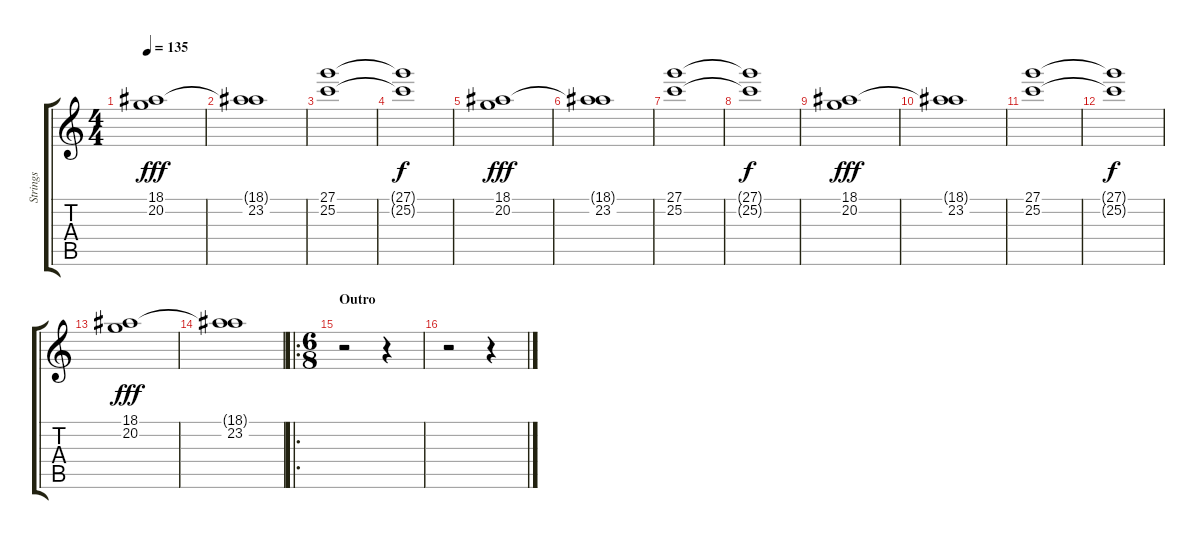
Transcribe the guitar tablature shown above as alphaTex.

\track ("Strings" "Strings") {instrument stringensemble1}
\staff {score tabs}
\tuning (E4 B3 G3 D3 A2 E2) {hide}
\ts (4 4)
\tempo 135
\clef g2
\ks c
(18.1 20.2).1{dy fff} |
(18.1{t} 23.2).1 |
(27.1 25.2).1 |
(27.1{t} 25.2{t}).1{dy f} |
(18.1 20.2).1{dy fff} |
(18.1{t} 23.2).1 |
(27.1 25.2).1 |
(27.1{t} 25.2{t}).1{dy f} |
(18.1 20.2).1{dy fff} |
(18.1{t} 23.2).1 |
(27.1 25.2).1 |
(27.1{t} 25.2{t}).1{dy f} |
(18.1 20.2).1{dy fff} |
(18.1{t} 23.2).1 |
\ro
\ts (6 8)
\section ("" "Outro")
r.2 r.4 |
r.2 r.4
